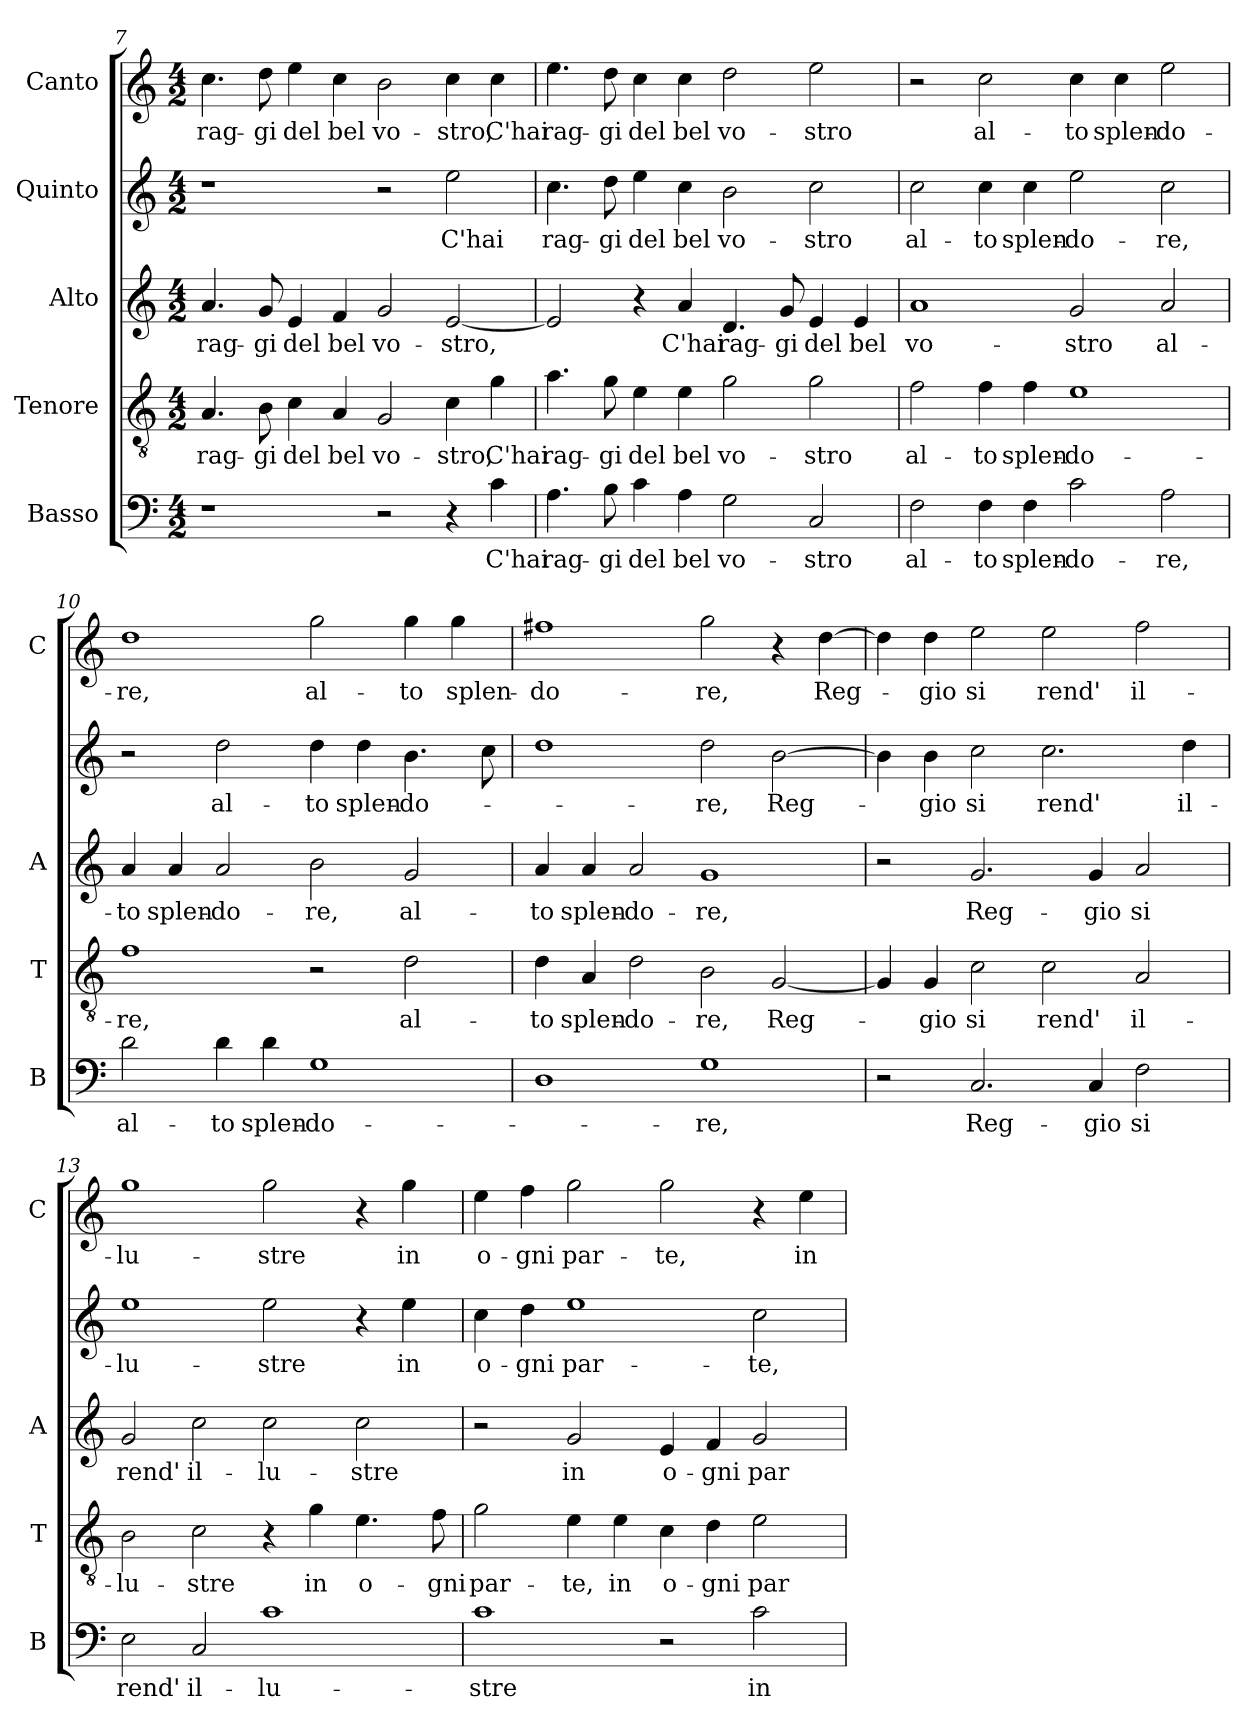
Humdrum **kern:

**kern	**text	**kern	**text	**kern	**text	**kern	**text	**kern	**text
*part5	*part5	*part4	*part4	*part3	*part3	*part2	*part2	*part1	*part1
*staff5	*staff5	*staff4	*staff4	*staff3	*staff3	*staff2	*staff2	*staff1	*staff1
*I"Basso	*	*I"Tenore	*	*I"Alto	*	*I"Quinto	*	*I"Canto	*
*I'B	*	*I'T	*	*I'A	*	*	*	*I'C	*
*clefF4	*	*clefGv2	*	*clefG2	*	*clefG2	*	*clefG2	*
*k[]	*	*k[]	*	*k[]	*	*k[]	*	*k[]	*
*C:	*	*C:	*	*C:	*	*C:	*	*C:	*
*M4/2	*	*M4/2	*	*M4/2	*	*M4/2	*	*M4/2	*
=7	=7	=7	=7	=7	=7	=7	=7	=7	=7
!	!	!	!LO:LY:b	!	!LO:LY:b	!	!	!	!LO:LY:b
1r	.	4.A/	rag-	4.a/	rag-	1r	.	4.cc\	rag-
!	!	!	!LO:LY:b	!	!LO:LY:b	!	!	!	!LO:LY:b
.	.	8B\	-gi	8g/	-gi	.	.	8dd\	-gi
!	!	!	!LO:LY:b	!	!LO:LY:b	!	!	!	!LO:LY:b
.	.	4c\	del	4e/	del	.	.	4ee\	del
!	!	!	!LO:LY:b	!	!LO:LY:b	!	!	!	!LO:LY:b
.	.	4A/	bel	4f/	bel	.	.	4cc\	bel
!	!	!	!LO:LY:b	!	!LO:LY:b	!	!	!	!LO:LY:b
2r	.	2G/	vo-	2g/	vo-	2r	.	2b\	vo-
!	!	!	!LO:LY:b	!	!LO:LY:b	!	!LO:LY:b	!	!LO:LY:b
4r	.	4c\	-stro,	[2e/	-stro,	2ee\	C'hai	4cc\	-stro,
!	!LO:LY:b	!	!LO:LY:b	!	!	!	!	!	!LO:LY:b
4c\	C'hai	4g\	C'hai	.	.	.	.	4cc\	C'hai
!!LO:PB:g=z
=8	=8	=8	=8	=8	=8	=8	=8	=8	=8
!	!LO:LY:b	!	!LO:LY:b	!	!	!	!LO:LY:b	!	!LO:LY:b
4.A\	rag-	4.a\	rag-	2e/]	.	4.cc\	rag-	4.ee\	rag-
!	!LO:LY:b	!	!LO:LY:b	!	!	!	!LO:LY:b	!	!LO:LY:b
8B\	-gi	8g\	-gi	.	.	8dd\	-gi	8dd\	-gi
!	!LO:LY:b	!	!LO:LY:b	!	!	!	!LO:LY:b	!	!LO:LY:b
4c\	del	4e\	del	4r	.	4ee\	del	4cc\	del
!	!LO:LY:b	!	!LO:LY:b	!	!LO:LY:b	!	!LO:LY:b	!	!LO:LY:b
4A\	bel	4e\	bel	4a/	C'hai	4cc\	bel	4cc\	bel
!	!LO:LY:b	!	!LO:LY:b	!	!LO:LY:b	!	!LO:LY:b	!	!LO:LY:b
2G\	vo-	2g\	vo-	4.d/	rag-	2b\	vo-	2dd\	vo-
!	!	!	!	!	!LO:LY:b	!	!	!	!
.	.	.	.	8g/	-gi	.	.	.	.
!	!LO:LY:b	!	!LO:LY:b	!	!LO:LY:b	!	!LO:LY:b	!	!LO:LY:b
2C/	-stro	2g\	-stro	4e/	del	2cc\	-stro	2ee\	-stro
!	!	!	!	!	!LO:LY:b	!	!	!	!
.	.	.	.	4e/	bel	.	.	.	.
=9	=9	=9	=9	=9	=9	=9	=9	=9	=9
!	!LO:LY:b	!	!LO:LY:b	!	!LO:LY:b	!	!LO:LY:b	!	!
2F\	al-	2f\	al-	1a	vo-	2cc\	al-	2r	.
!	!LO:LY:b	!	!LO:LY:b	!	!	!	!LO:LY:b	!	!LO:LY:b
4F\	-to	4f\	-to	.	.	4cc\	-to	2cc\	al-
!	!LO:LY:b	!	!LO:LY:b	!	!	!	!LO:LY:b	!	!
4F\	splen-	4f\	splen-	.	.	4cc\	splen-	.	.
!	!LO:LY:b	!	!LO:LY:b	!	!LO:LY:b	!	!LO:LY:b	!	!LO:LY:b
2c\	-do-	1e	-do-	2g/	-stro	2ee\	-do-	4cc\	-to
!	!	!	!	!	!	!	!	!	!LO:LY:b
.	.	.	.	.	.	.	.	4cc\	splen-
!	!LO:LY:b	!	!	!	!LO:LY:b	!	!LO:LY:b	!	!LO:LY:b
2A\	-re,	.	.	2a/	al-	2cc\	-re,	2ee\	-do-
=10	=10	=10	=10	=10	=10	=10	=10	=10	=10
!	!LO:LY:b	!	!LO:LY:b	!	!LO:LY:b	!	!	!	!LO:LY:b
2d\	al-	1f	-re,	4a/	-to	2r	.	1dd	-re,
!	!	!	!	!	!LO:LY:b	!	!	!	!
.	.	.	.	4a/	splen-	.	.	.	.
!	!LO:LY:b	!	!	!	!LO:LY:b	!	!LO:LY:b	!	!
4d\	-to	.	.	2a/	-do-	2dd\	al-	.	.
!	!LO:LY:b	!	!	!	!	!	!	!	!
4d\	splen-	.	.	.	.	.	.	.	.
!	!LO:LY:b	!	!	!	!LO:LY:b	!	!LO:LY:b	!	!LO:LY:b
1G	-do-	2r	.	2b\	-re,	4dd\	-to	2gg\	al-
!	!	!	!	!	!	!	!LO:LY:b	!	!
.	.	.	.	.	.	4dd\	splen-	.	.
!	!	!	!LO:LY:b	!	!LO:LY:b	!	!LO:LY:b	!	!LO:LY:b
.	.	2d\	al-	2g/	al-	4.b\	-do-	4gg\	-to
!	!	!	!	!	!	!	!	!	!LO:LY:b
.	.	.	.	.	.	.	.	4gg\	splen-
.	.	.	.	.	.	8cc\	.	.	.
=11	=11	=11	=11	=11	=11	=11	=11	=11	=11
!	!	!	!LO:LY:b	!	!LO:LY:b	!	!	!	!LO:LY:b
1D	.	4d\	-to	4a/	-to	1dd	.	1ff#X	-do-
!	!	!	!LO:LY:b	!	!LO:LY:b	!	!	!	!
.	.	4A/	splen-	4a/	splen-	.	.	.	.
!	!	!	!LO:LY:b	!	!LO:LY:b	!	!	!	!
.	.	2d\	-do-	2a/	-do-	.	.	.	.
!	!LO:LY:b	!	!LO:LY:b	!	!LO:LY:b	!	!LO:LY:b	!	!LO:LY:b
1G	-re,	2B\	-re,	1g	-re,	2dd\	-re,	2gg\	-re,
!	!	!	!LO:LY:b	!	!	!	!LO:LY:b	!	!
.	.	[2G/	Reg-	.	.	[2b\	Reg-	4r	.
!	!	!	!	!	!	!	!	!	!LO:LY:b
.	.	.	.	.	.	.	.	[4dd\	Reg-
!!LO:LB:g=z
=12	=12	=12	=12	=12	=12	=12	=12	=12	=12
2r	.	4G/]	.	2r	.	4b\]	.	4dd\]	.
!	!	!	!LO:LY:b	!	!	!	!LO:LY:b	!	!LO:LY:b
.	.	4G/	-gio	.	.	4b\	-gio	4dd\	-gio
!	!LO:LY:b	!	!LO:LY:b	!	!LO:LY:b	!	!LO:LY:b	!	!LO:LY:b
2.C/	Reg-	2c\	si	2.g/	Reg-	2cc\	si	2ee\	si
!	!	!	!LO:LY:b	!	!	!	!LO:LY:b	!	!LO:LY:b
.	.	2c\	rend'	.	.	2.cc\	rend'	2ee\	rend'
!	!LO:LY:b	!	!	!	!LO:LY:b	!	!	!	!
4C/	-gio	.	.	4g/	-gio	.	.	.	.
!	!LO:LY:b	!	!LO:LY:b	!	!LO:LY:b	!	!	!	!LO:LY:b
2F\	si	2A/	il-	2a/	si	.	.	2ff\	il-
!	!	!	!	!	!	!	!LO:LY:b	!	!
.	.	.	.	.	.	4dd\	il-	.	.
=13	=13	=13	=13	=13	=13	=13	=13	=13	=13
!	!LO:LY:b	!	!LO:LY:b	!	!LO:LY:b	!	!LO:LY:b	!	!LO:LY:b
2E\	rend'	2B\	-lu-	2g/	rend'	1ee	-lu-	1gg	-lu-
!	!LO:LY:b	!	!LO:LY:b	!	!LO:LY:b	!	!	!	!
2C/	il-	2c\	-stre	2cc\	il-	.	.	.	.
!	!LO:LY:b	!	!	!	!LO:LY:b	!	!LO:LY:b	!	!LO:LY:b
1c	-lu-	4r	.	2cc\	-lu-	2ee\	-stre	2gg\	-stre
!	!	!	!LO:LY:b	!	!	!	!	!	!
.	.	4g\	in	.	.	.	.	.	.
!	!	!	!LO:LY:b	!	!LO:LY:b	!	!	!	!
.	.	4.e\	o-	2cc\	-stre	4r	.	4r	.
!	!	!	!	!	!	!	!LO:LY:b	!	!LO:LY:b
.	.	.	.	.	.	4ee\	in	4gg\	in
!	!	!	!LO:LY:b	!	!	!	!	!	!
.	.	8f\	-gni	.	.	.	.	.	.
=14	=14	=14	=14	=14	=14	=14	=14	=14	=14
!	!LO:LY:b	!	!LO:LY:b	!	!	!	!LO:LY:b	!	!LO:LY:b
1c	-stre	2g\	par-	2r	.	4cc\	o-	4ee\	o-
!	!	!	!	!	!	!	!LO:LY:b	!	!LO:LY:b
.	.	.	.	.	.	4dd\	-gni	4ff\	-gni
!	!	!	!LO:LY:b	!	!LO:LY:b	!	!LO:LY:b	!	!LO:LY:b
.	.	4e\	-te,	2g/	in	1ee	par-	2gg\	par-
!	!	!	!LO:LY:b	!	!	!	!	!	!
.	.	4e\	in	.	.	.	.	.	.
!	!	!	!LO:LY:b	!	!LO:LY:b	!	!	!	!LO:LY:b
2r	.	4c\	o-	4e/	o-	.	.	2gg\	-te,
!	!	!	!LO:LY:b	!	!LO:LY:b	!	!	!	!
.	.	4d\	-gni	4f/	-gni	.	.	.	.
!	!LO:LY:b	!	!LO:LY:b	!	!LO:LY:b	!	!LO:LY:b	!	!
2c\	in	2e\	par-	2g/	par-	2cc\	-te,	4r	.
!	!	!	!	!	!	!	!	!	!LO:LY:b
.	.	.	.	.	.	.	.	4ee\	in
=	=	=	=	=	=	=	=	=	=
*-	*-	*-	*-	*-	*-	*-	*-	*-	*-
